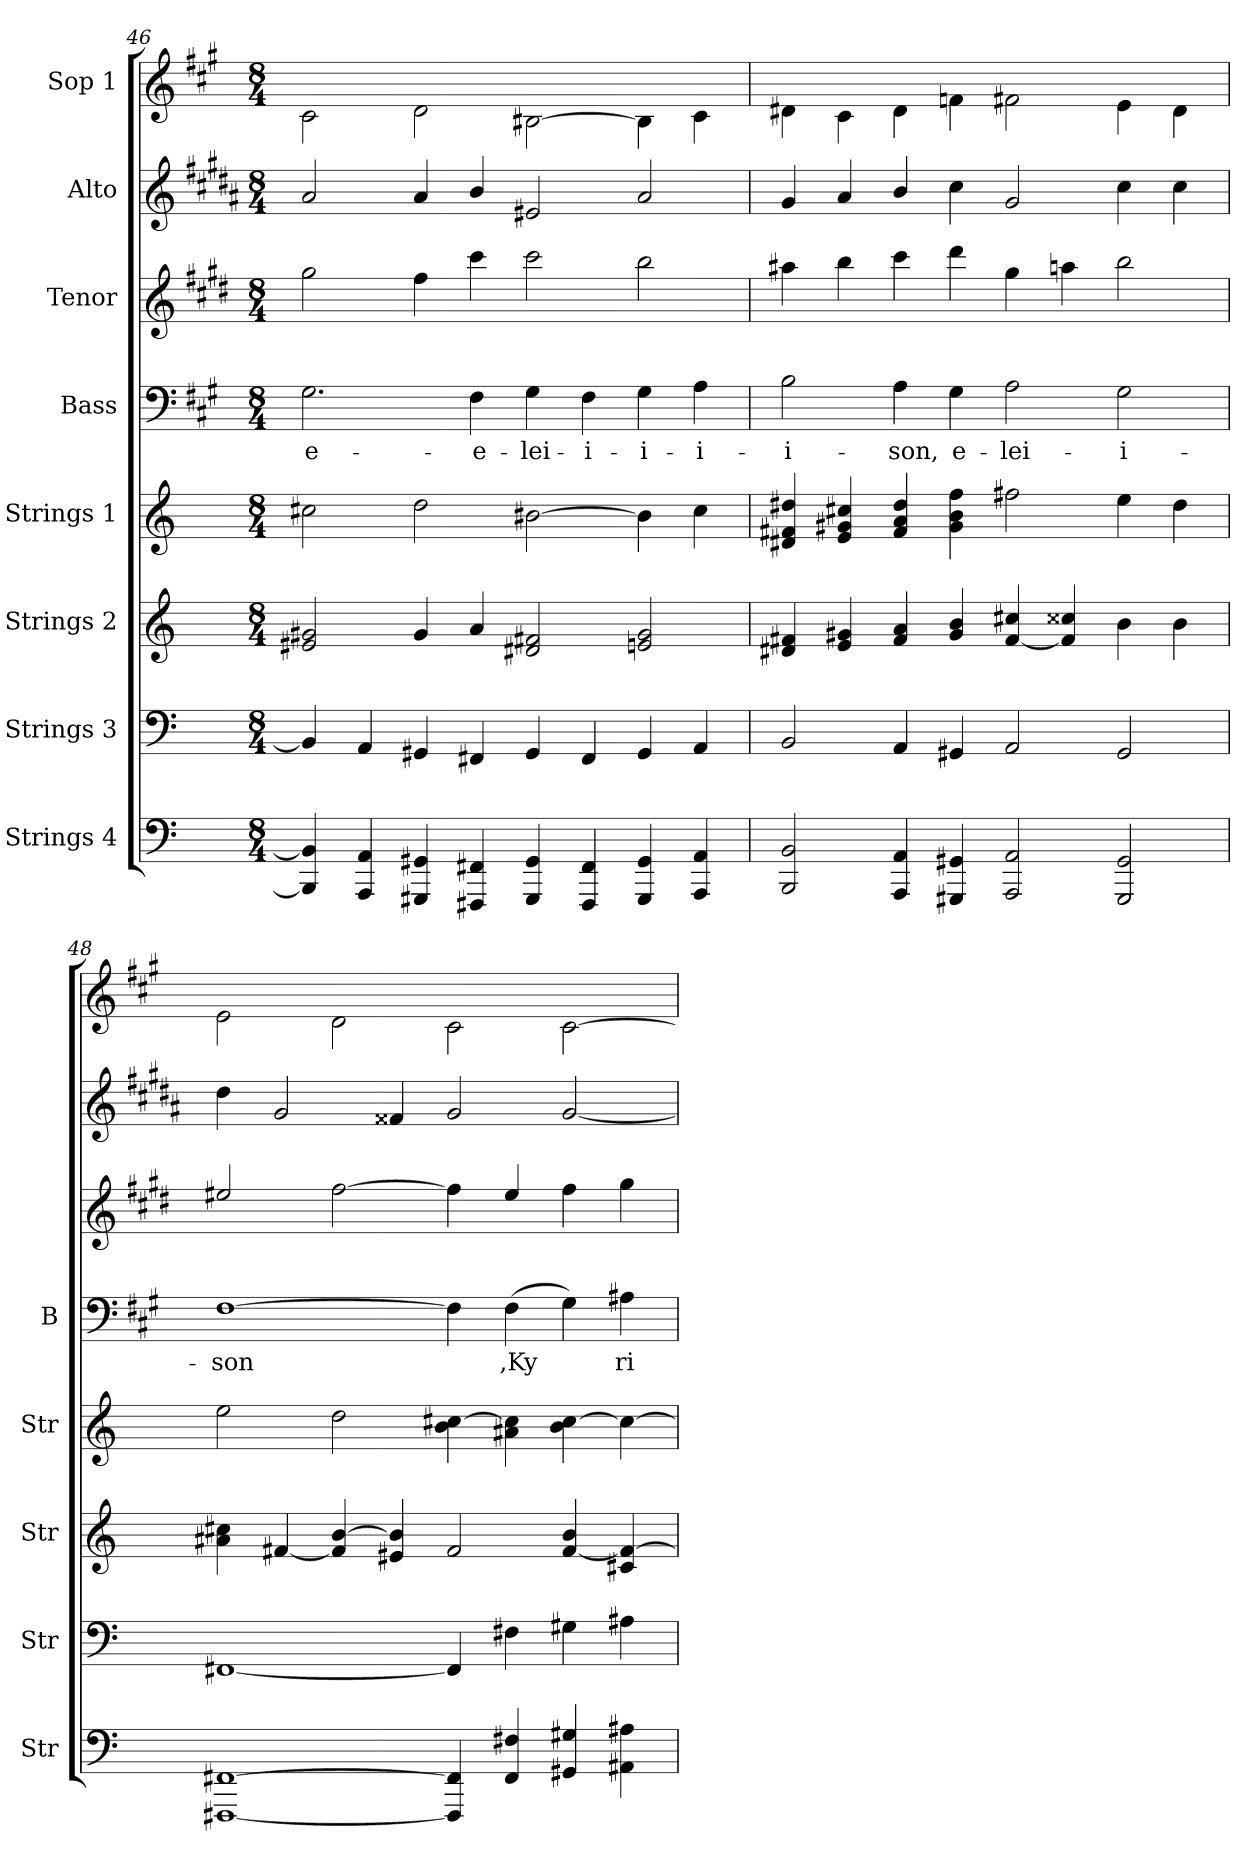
**kern	**kern	**kern	**kern	**kern	**text	**kern	**kern	**kern
*part8	*part7	*part6	*part5	*part4	*part4	*part3	*part2	*part1
*staff8	*staff7	*staff6	*staff5	*staff4	*staff4	*staff3	*staff2	*staff1
*I"Strings 4	*I"Strings 3	*I"Strings 2	*I"Strings 1	*I"Bass	*	*I"Tenor	*I"Alto	*I"Sop 1
*I'Str	*I'Str	*I'Str	*I'Str	*I'B	*	*	*	*
!!LO:PB:g=z
*clefF4	*clefF4	*clefG2	*clefG2	*clefF4	*	*clefG2	*clefG2	*clefG2
*	*	*	*	*	*	*ITrd4c7	*ITrd1c2	*ITrd-7c-12
*k[]	*k[]	*k[]	*k[]	*k[f#c#g#]	*	*k[f#c#g#]	*k[f#c#g#]	*k[f#c#g#]
*C:	*C:	*C:	*C:	*A:	*	*A:	*A:	*A:
*M8/4	*M8/4	*M8/4	*M8/4	*M8/4	*	*M8/4	*M8/4	*M8/4
=46	=46	=46	=46	=46	=46	=46	=46	=46
4BBB/] 4BB/]	4BB/]	2e#X/ 2g#X/	2cc#X\	2.G#\	-e-	2cc#\	2g#/	2cc#\
4AAA/ 4AA/	4AA/	.	.	.	.	.	.	.
4GGG#X/ 4GG#X/	4GG#X/	4g#/	2dd\	.	.	4b\	4g#/	2dd\
4FFF#X/ 4FF#X/	4FF#X/	4a/	.	4F#\	-e-	4ff#\	4a/	.
4GGG#/ 4GG#/	4GG#/	2d#X/ 2f#X/	[2b#X\	4G#\	-lei-	2ff#\	2d#X/	[2b#X\
4FFF#/ 4FF#/	4FF#/	.	.	4F#\	-i-	.	.	.
4GGG#/ 4GG#/	4GG#/	2en/ 2g#/	4b#\]	4G#\	-i-	2ee\	2g#/	4b#\]
4AAA/ 4AA/	4AA/	.	4cc#\	4A\	-i-	.	.	4cc#\
=47	=47	=47	=47	=47	=47	=47	=47	=47
2BBB/ 2BB/	2BB/	4d#X/ 4f#X/	4d#X/ 4f#X/ 4dd#X/	2B\	-i-	4dd#X\	4f#/	4dd#X\
.	.	4e/ 4g#X/	4e/ 4g#X/ 4cc#X/	.	.	4ee\	4g#/	4cc#\
4AAA/ 4AA/	4AA/	4f#/ 4a/	4f#/ 4a/ 4dd#/	4A\	-son,	4ff#\	4a/	4dd#\
4GGG#X/ 4GG#X/	4GG#X/	4g#/ 4b/	4g#\ 4b\ 4ff\	4G#\	e-	4gg#\	4b\	4ffn\
2AAA/ 2AA/	2AA/	[4f#/ 4cc#X/	2ff#X\	2A\	-lei-	4cc#\	2f#/	2ff#X\
.	.	4f#/] 4cc##X/	.	.	.	4ddn\	.	.
2GGG#/ 2GG#/	2GG#/	4b\	4ee\	2G#\	-i-	2ee\	4b\	4ee\
.	.	4b\	4dd#\	.	.	.	4b\	4dd#\
=48	=48	=48	=48	=48	=48	=48	=48	=48
[1FFF#X [1FF#X	[1FF#X	4a#X\ 4cc#X\	2ee\	[1F#	-son	2a#X/	4cc#\	2ee\
.	.	[4f#X/	.	.	.	.	2f#/	.
.	.	4f#/] [4b/	2dd\	.	.	[2b\	.	2dd\
.	.	4e#X/ 4b/]	.	.	.	.	4e#X/	.
4FFF#/] 4FF#/]	4FF#/]	2f#/	4b\ [4cc#X\	4F#\]	.	4b\]	2f#/	2cc#\
4FF#/ 4F#X/	4F#X\	.	4a#X\ 4cc#\]	(4F#\	-,Ky	4a#/	.	.
4GG#X/ 4G#X/	4G#X\	[4f#/ 4b/	4b\ [4cc#\	4G#\)	.	4b\	[2f#/	[2cc#\
4AA#X\ 4A#X\	4A#X\	4c#X/ 4f#/_	4cc#\_	4A#X\	ri-	4cc#\	.	.
=	=	=	=	=	=	=	=	=
*-	*-	*-	*-	*-	*-	*-	*-	*-
